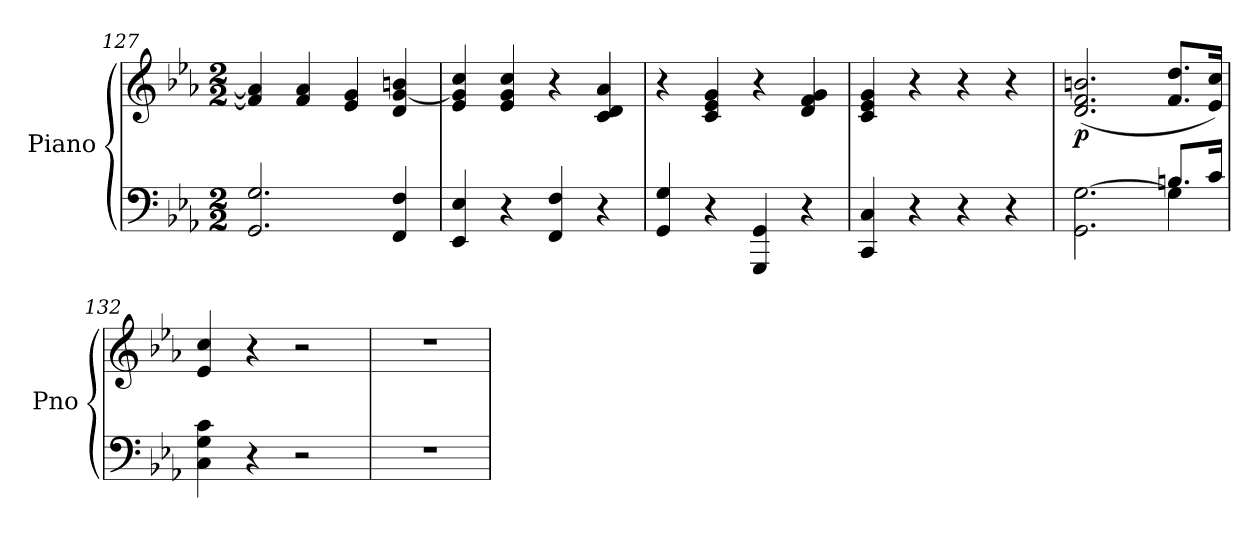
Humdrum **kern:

**kern	**kern	**dynam
*part1	*part1	*part1
*staff2	*staff1	*staff1/2
*I"Piano	*	*
*I'Pno	*	*
*clefF4	*clefG2	*
*k[b-e-a-]	*k[b-e-a-]	*
*M2/2	*M2/2	*
=127	=127	=127
2.GG/ 2.G/	4f/] 4a-/]	.
.	4f/ 4a-/	.
.	4e-/ 4g/	.
4FF/ 4F/	4d/ [4g/ 4bn/	.
=128	=128	=128
4EE-/ 4E-/	4e-/ 4g/] 4cc/	.
4r	4e-/ 4g/ 4cc/	.
4FF/ 4F/	4r	.
4r	4c/ 4d/ 4a-/	.
=129	=129	=129
4GG/ 4G/	4r	.
4r	4c/ 4e-/ 4g/	.
4GGG/ 4GG/	4r	.
4r	4d/ 4f/ 4g/	.
=130	=130	=130
4CC/ 4C/	4c/ 4e-/ 4g/	.
4r	4r	.
4r	4r	.
4r	4r	.
!!LO:LB:g=z
=131	=131	=131
*^	*	*
!	!	!	!LO:DY:b
2.GG\ [2.G\	2.ryy	(>2.d/ 2.f/ 2.bn/	p
4G\]	8.Bn/L	8.f/ 8.dd/L	.
.	16c/Jk	16e-/ 16cc/Jk)	.
*v	*v	*	*
=132	=132	=132
4C\ 4G\ 4c\	4e-/ 4cc/	.
4r	4r	.
2r	2r	.
=133	=133	=133
1r	1r	.
=	=	=
*-	*-	*-
